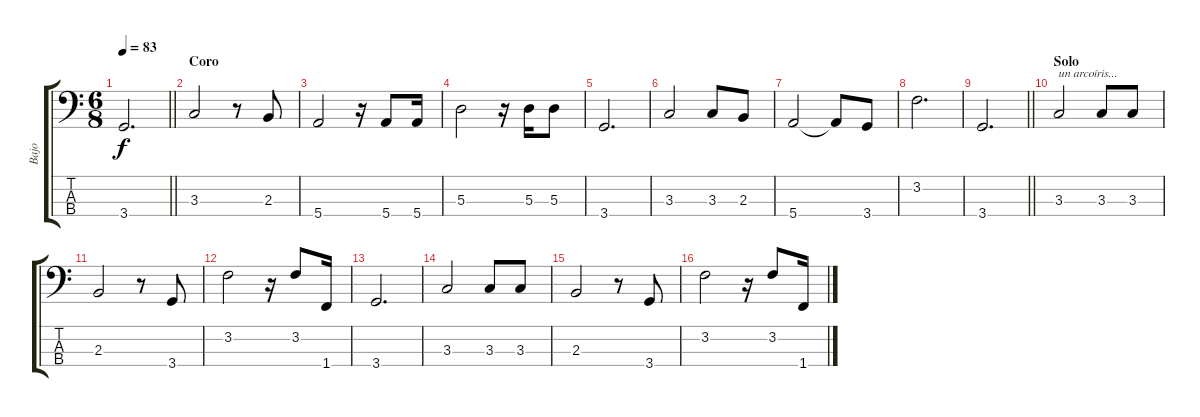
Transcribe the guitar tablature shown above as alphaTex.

\track ("Bajo" "Bajo") {instrument electricbassfinger}
\staff {score tabs}
\tuning (G2 D2 A1 E1) {hide}
\ts (6 8)
\tempo 83
\clef f4
\barLineRight lightlight
\ks c
3.4.2{d dy f} |
\section ("" "Coro")
3.3.2 r.8 2.3.8 |
5.4.2 r.16 5.4.8 5.4.16 |
5.3.2 r.16 5.3.16 5.3.8 |
3.4.2{d} |
3.3.2 3.3.8 2.3.8 |
5.4.2 5.4{t}.8 3.4.8 |
3.2.2{d} |
\barLineRight lightlight
3.4.2{d} |
\section ("" "Solo")
3.3.2{txt "un arcoíris..."} 3.3.8 3.3.8 |
2.3.2 r.8 3.4.8 |
3.2.2 r.16 3.2.8 1.4.16 |
3.4.2{d} |
3.3.2 3.3.8 3.3.8 |
2.3.2 r.8 3.4.8 |
3.2.2 r.16 3.2.8 1.4.16
